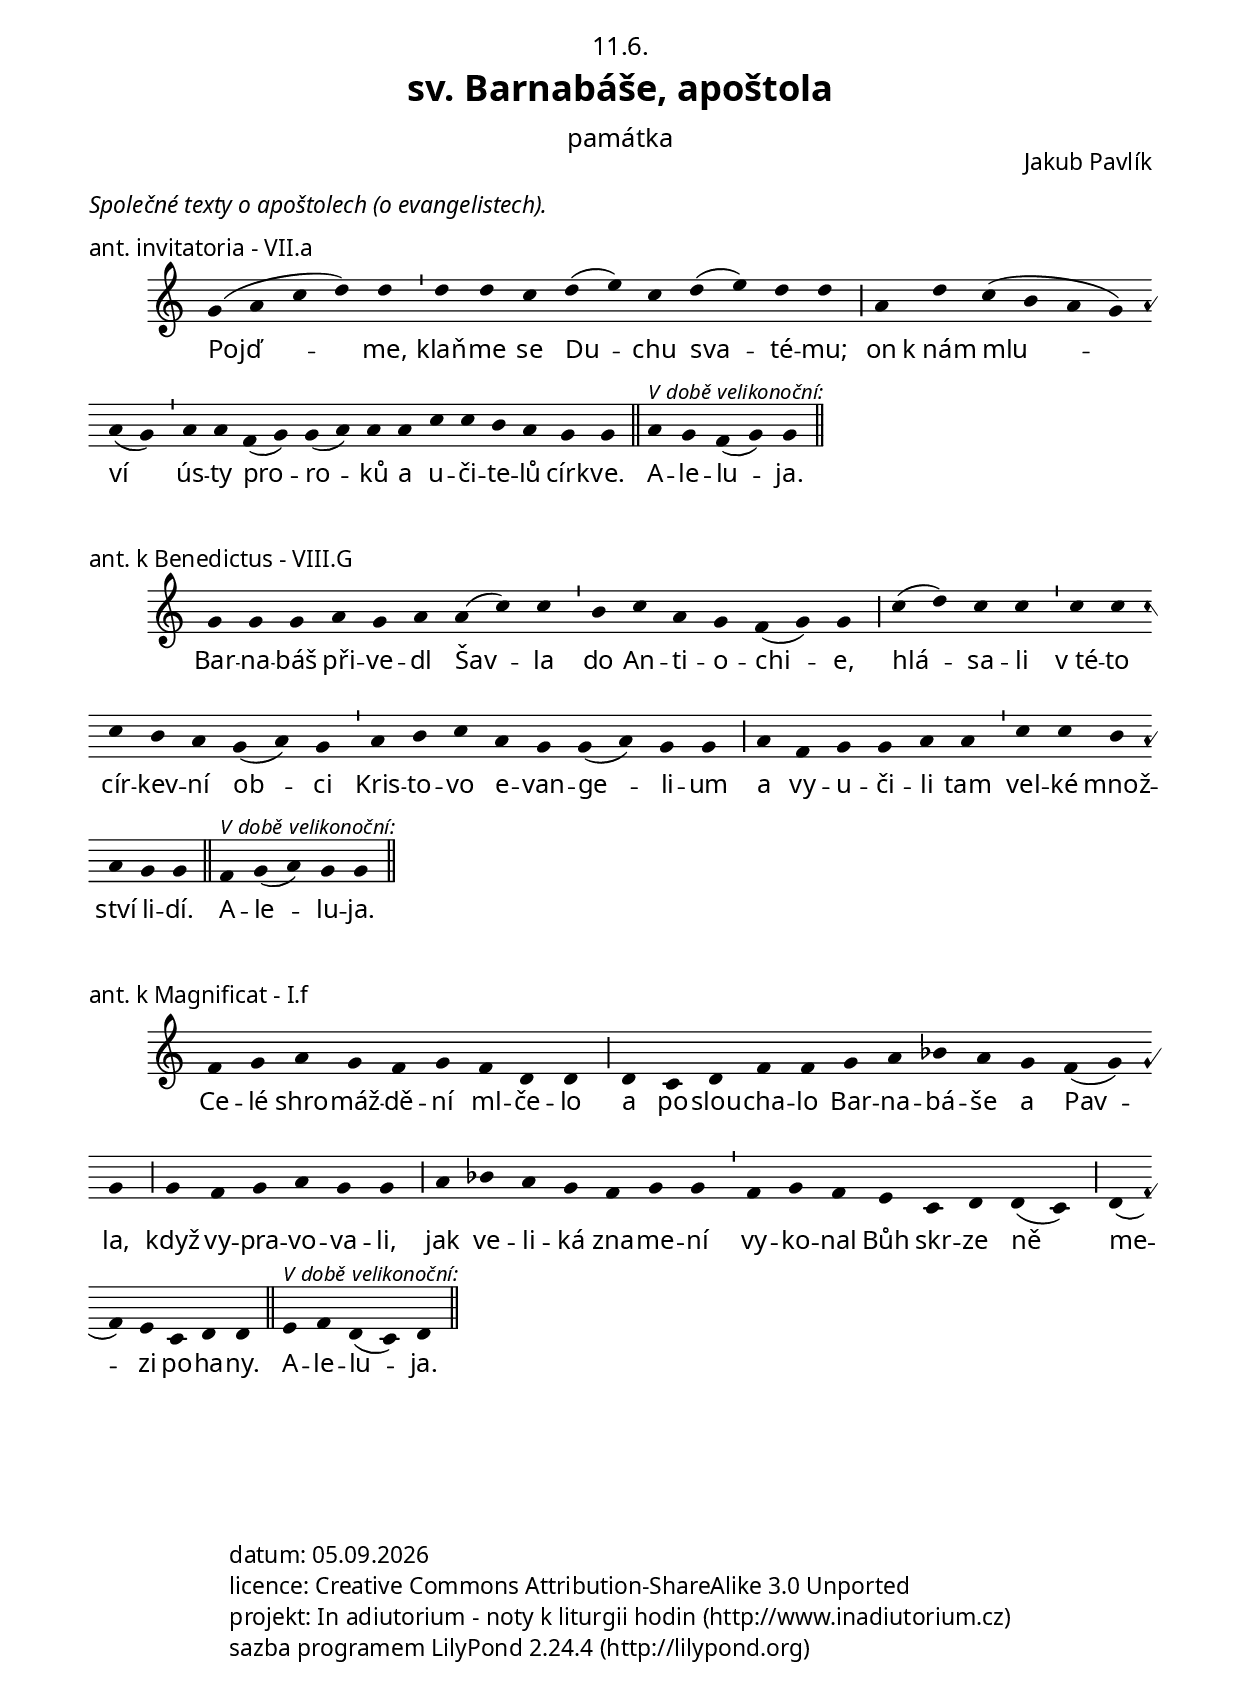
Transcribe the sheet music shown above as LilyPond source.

\version "2.15.37"

\include "../spolecne.ly"

\header {
  title = \markup\titleSvatek
            "sv. Barnabáše, apoštola"
            památka
            11.6.
  composer = "Jakub Pavlík"
}

% tak diurnál 1994; v ostatních vydáních různě, viz variationes
\markup\communia #'(#:evangelista)

\score {
  \relative c'' {
    \choralniRezim
    g4( a c d) d \barMin
    d d c d( e) c d( e) d d \barMaior
    a d c( b a g) a( g) \barMin
    a a f( g) g( a) a a c c b a g g \barFinalis

    a^\markup\rubrVelikAleluja g f( g) g \barFinalis
  }
  \addlyrics {
    Pojď -- me,
    klaň -- me se Du -- chu sva -- té -- mu;
    on k_nám mlu -- ví
    ús -- ty pro -- ro -- ků a u -- či -- te -- lů círk -- ve.

    A -- le -- lu -- ja.
  }
  \header {
    quid = "ant. invitatoria"
    modus = "VII"
    differentia = "a"
    psalmus = ""
    id = "invit"
    piece = \markup {\sestavTitulekBezZalmu}
  }
}

\score {
  \relative c'' {
    \choralniRezim
    g4 g g a g a a( c) c \barMin
    b c a g f( g) g \barMaior
    c( d) c c \barMin
    c c c b a g( a) g \barMin
    a b c a g g( a) g g \barMaior
    a f g g a a \barMin
    c c b a g g \barFinalis

    f^\markup\rubrVelikAleluja g( a) g g \barFinalis
  }
  \addlyrics {
    Bar -- na -- báš při -- ve -- dl Šav -- la
    do An -- ti -- o -- chi -- e,
    hlá -- sa -- li v_té -- to cír -- kev -- ní ob -- ci
    Kris -- to -- vo e -- van -- ge -- li -- um
    a vy -- u -- či -- li tam
    vel -- ké množ -- ství li -- dí.

    A -- le -- lu -- ja.
  }
  \header {
    quid = "ant. k Benedictus"
    modus = "VIII"
    differentia = "G"
    psalmus = ""
    id = "aben"
    piece = \markup {\sestavTitulekBezZalmu}
  }
}

\score {
  \relative c' {
    \choralniRezim
    f4 g a g f g f d d \barMaior
    d c d f f g a bes a g f( g) g \barMaior
    g f g a g g \barMaior
    a bes a g f g g \barMin
    f g f e c d d( c) \barMaior
    d( f) e c d d \barFinalis

    e^\markup\rubrVelikAleluja f d( c) d \barFinalis
  }
  \addlyrics {
    Ce -- lé shro -- máž -- dě -- ní ml -- če -- lo
    a po -- slou -- cha -- lo Bar -- na -- bá -- še a Pav -- la,
    když vy -- pra -- vo -- va -- li,
    jak ve -- li -- ká zna -- me -- ní
    vy -- ko -- nal Bůh skr -- ze ně
    me -- zi po -- ha -- ny.

    A -- le -- lu -- ja.
  }
  \header {
    quid = "ant. k Magnificat"
    modus = "I"
    differentia = "f"
    psalmus = ""
    id = "amag"
    piece = \markup {\sestavTitulekBezZalmu}
  }
}